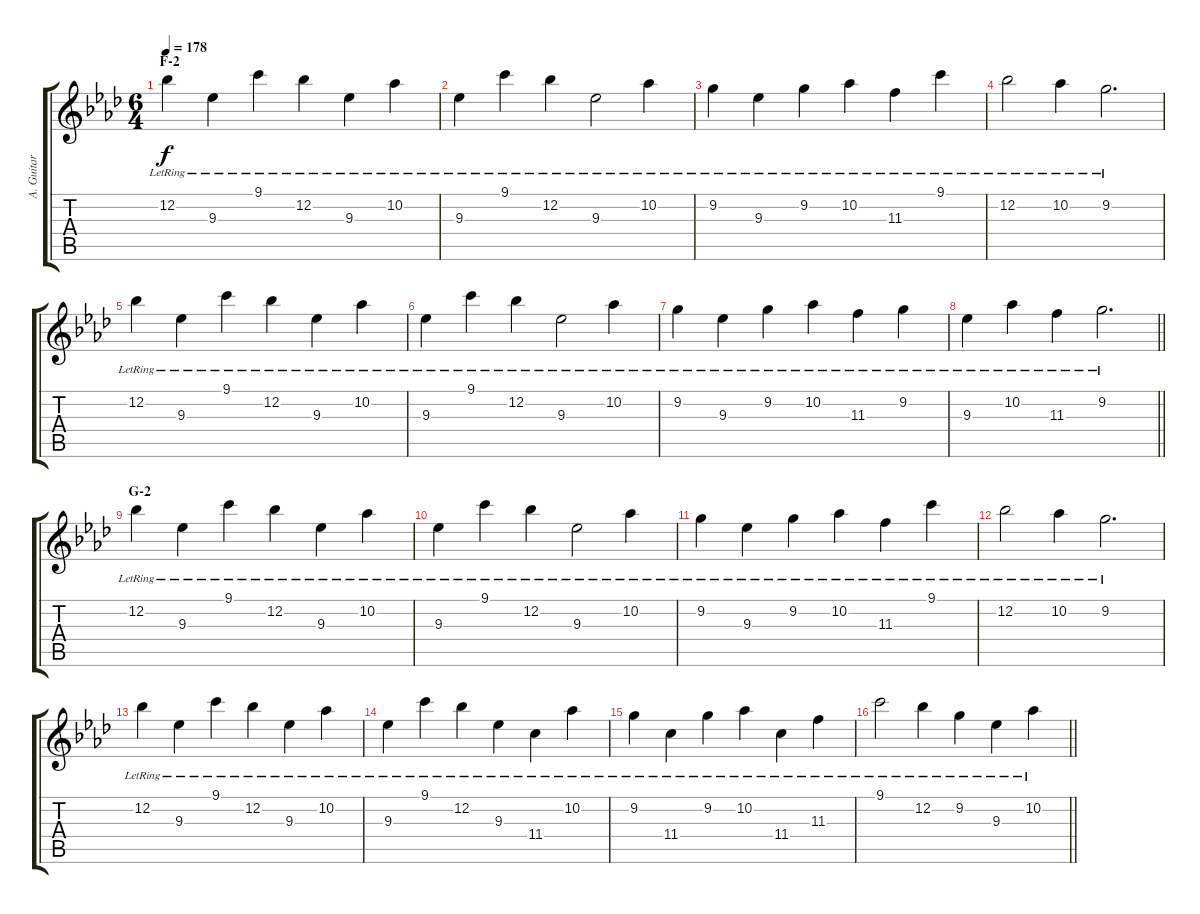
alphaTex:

\track ("A. Guitar I" "A. Guitar ") {instrument acousticguitarsteel}
\staff {score tabs}
\tuning (Eb4 Bb3 Gb3 Db3 Ab2 Db2) {hide}
\ts (6 4)
\section ("" "F-2")
\tempo 178
\clef g2
\ks ab
12.2{lr}.4{dy f} 9.3{lr}.4 9.1{lr}.4 12.2{lr}.4 9.3{lr}.4 10.2{lr}.4 |
9.3{lr}.4 9.1{lr}.4 12.2{lr}.4 9.3{lr}.2 10.2{lr}.4 |
9.2{lr}.4 9.3{lr}.4 9.2{lr}.4 10.2{lr}.4 11.3{lr}.4 9.1{lr}.4 |
12.2{lr}.2 10.2{lr}.4 9.2{lr}.2{d} |
12.2{lr}.4 9.3{lr}.4 9.1{lr}.4 12.2{lr}.4 9.3{lr}.4 10.2{lr}.4 |
9.3{lr}.4 9.1{lr}.4 12.2{lr}.4 9.3{lr}.2 10.2{lr}.4 |
9.2{lr}.4 9.3{lr}.4 9.2{lr}.4 10.2{lr}.4 11.3{lr}.4 9.2{lr}.4 |
\barLineRight lightlight
9.3{lr}.4 10.2{lr}.4 11.3{lr}.4 9.2{lr}.2{d} |
\section ("" "G-2")
12.2{lr}.4 9.3{lr}.4 9.1{lr}.4 12.2{lr}.4 9.3{lr}.4 10.2{lr}.4 |
9.3{lr}.4 9.1{lr}.4 12.2{lr}.4 9.3{lr}.2 10.2{lr}.4 |
9.2{lr}.4 9.3{lr}.4 9.2{lr}.4 10.2{lr}.4 11.3{lr}.4 9.1{lr}.4 |
12.2{lr}.2 10.2{lr}.4 9.2{lr}.2{d} |
12.2{lr}.4 9.3{lr}.4 9.1{lr}.4 12.2{lr}.4 9.3{lr}.4 10.2{lr}.4 |
9.3{lr}.4 9.1{lr}.4 12.2{lr}.4 9.3{lr}.4 11.4{lr}.4 10.2{lr}.4 |
9.2{lr}.4 11.4{lr}.4 9.2{lr}.4 10.2{lr}.4 11.4{lr}.4 11.3{lr}.4 |
\barLineRight lightlight
9.1{lr}.2 12.2{lr}.4 9.2{lr}.4 9.3{lr}.4 10.2{lr}.4
